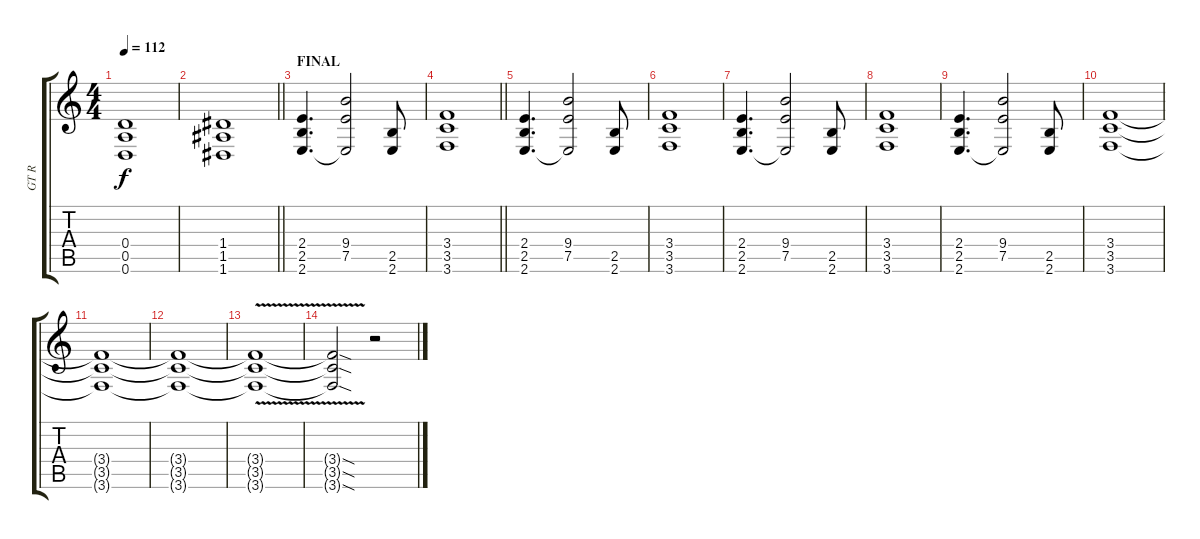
\track ("GT R" "GT R") {instrument distortionguitar}
\staff {score tabs}
\tuning (E4 B3 G3 D3 A2 D2) {hide}
\ts (4 4)
\tempo 112
\clef g2
\ks c
(0.4 0.5 0.6).1{dy f} |
\barLineRight lightlight
(1.4 1.5 1.6).1 |
\section ("" "FINAL")
(2.4 2.5 2.6).4{d} (9.4 7.5 2.6{t}).2 (2.5 2.6).8 |
\barLineRight lightlight
(3.4 3.5 3.6).1 |
(2.4 2.5 2.6).4{d} (9.4 7.5 2.6{t}).2 (2.5 2.6).8 |
(3.4 3.5 3.6).1 |
(2.4 2.5 2.6).4{d} (9.4 7.5 2.6{t}).2 (2.5 2.6).8 |
(3.4 3.5 3.6).1 |
(2.4 2.5 2.6).4{d} (9.4 7.5 2.6{t}).2 (2.5 2.6).8 |
(3.4 3.5 3.6).1 |
(3.4{t} 3.5{t} 3.6{t}).1 |
(3.4{t} 3.5{t} 3.6{t}).1 |
(3.4{v t} 3.5{v t} 3.6{v t}).1 |
(3.4{sod t} 3.5{sod t} 3.6{sod t}).2 r.2
